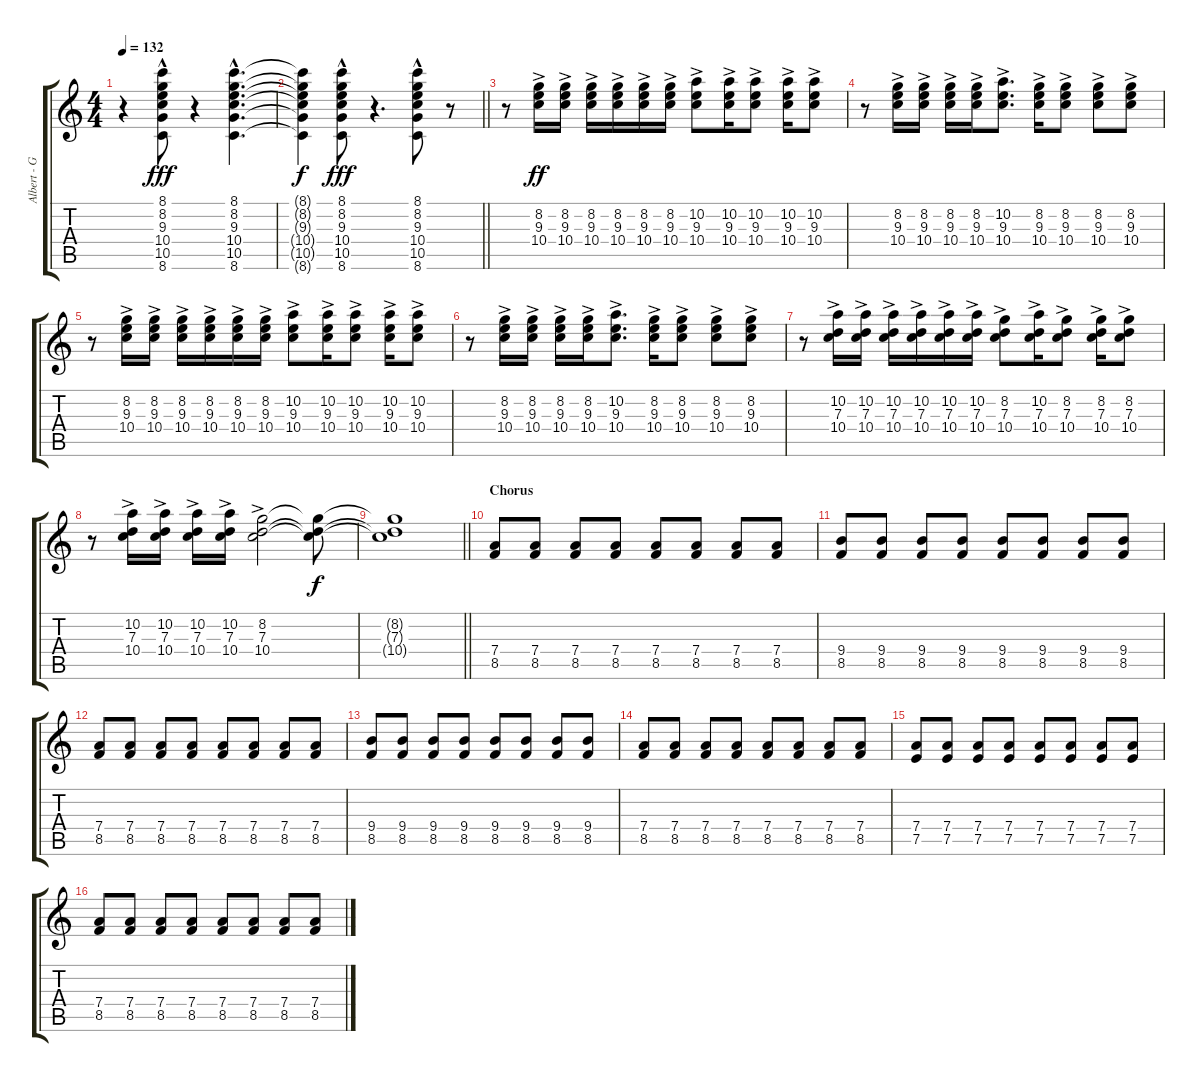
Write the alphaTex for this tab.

\track ("Albert - Guitar RSE" "Albert - G") {instrument electricguitarjazz}
\staff {score tabs}
\tuning (E4 B3 G3 D3 A2 E2) {hide}
\ts (4 4)
\tempo 132
\clef g2
\ks c
r.4{dy ff} (8.1{hac} 8.2{hac} 9.3{hac} 10.4{hac} 10.5{hac} 8.6{hac}).8{dy fff} r.4 (8.1{hac} 8.2{hac} 9.3{hac} 10.4{hac} 10.5{hac} 8.6{hac}).4{d} |
\barLineRight lightlight
(8.1{t} 8.2{t} 9.3{t} 10.4{t} 10.5{t} 8.6{t}).4{dy f} (8.1{hac} 8.2{hac} 9.3{hac} 10.4{hac} 10.5{hac} 8.6{hac}).8{dy fff} r.4{d} (8.1{hac} 8.2{hac} 9.3{hac} 10.4{hac} 10.5{hac} 8.6{hac}).8 r.8 |
r.8 (8.2{ac} 9.3{ac} 10.4{ac}).16{dy ff} (8.2{ac} 9.3{ac} 10.4{ac}).16 (8.2{ac} 9.3{ac} 10.4{ac}).16 (8.2{ac} 9.3{ac} 10.4{ac}).16 (8.2{ac} 9.3{ac} 10.4{ac}).16 (8.2{ac} 9.3{ac} 10.4{ac}).16 (10.2{ac} 9.3{ac} 10.4{ac}).8 (10.2{ac} 9.3{ac} 10.4{ac}).16 (10.2{ac} 9.3{ac} 10.4{ac}).8 (10.2{ac} 9.3{ac} 10.4{ac}).16 (10.2{ac} 9.3{ac} 10.4{ac}).8 |
r.8 (8.2{ac} 9.3{ac} 10.4{ac}).16 (8.2{ac} 9.3{ac} 10.4{ac}).16 (8.2{ac} 9.3{ac} 10.4{ac}).16 (8.2{ac} 9.3{ac} 10.4{ac}).16 (10.2{ac} 9.3{ac} 10.4{ac}).8{d} (8.2{ac} 9.3{ac} 10.4{ac}).16 (8.2{ac} 9.3{ac} 10.4{ac}).8 (8.2{ac} 9.3{ac} 10.4{ac}).8 (8.2{ac} 9.3{ac} 10.4{ac}).8 |
r.8 (8.2{ac} 9.3{ac} 10.4{ac}).16 (8.2{ac} 9.3{ac} 10.4{ac}).16 (8.2{ac} 9.3{ac} 10.4{ac}).16 (8.2{ac} 9.3{ac} 10.4{ac}).16 (8.2{ac} 9.3{ac} 10.4{ac}).16 (8.2{ac} 9.3{ac} 10.4{ac}).16 (10.2{ac} 9.3{ac} 10.4{ac}).8 (10.2{ac} 9.3{ac} 10.4{ac}).16 (10.2{ac} 9.3{ac} 10.4{ac}).8 (10.2{ac} 9.3{ac} 10.4{ac}).16 (10.2{ac} 9.3{ac} 10.4{ac}).8 |
r.8 (8.2{ac} 9.3{ac} 10.4{ac}).16 (8.2{ac} 9.3{ac} 10.4{ac}).16 (8.2{ac} 9.3{ac} 10.4{ac}).16 (8.2{ac} 9.3{ac} 10.4{ac}).16 (10.2{ac} 9.3{ac} 10.4{ac}).8{d} (8.2{ac} 9.3{ac} 10.4{ac}).16 (8.2{ac} 9.3{ac} 10.4{ac}).8 (8.2{ac} 9.3{ac} 10.4{ac}).8 (8.2{ac} 9.3{ac} 10.4{ac}).8 |
r.8 (10.2{ac} 7.3{ac} 10.4{ac}).16 (10.2{ac} 7.3{ac} 10.4{ac}).16 (10.2{ac} 7.3{ac} 10.4{ac}).16 (10.2{ac} 7.3{ac} 10.4{ac}).16 (10.2{ac} 7.3{ac} 10.4{ac}).16 (10.2{ac} 7.3{ac} 10.4{ac}).16 (8.2{ac} 7.3{ac} 10.4{ac}).8 (10.2{ac} 7.3{ac} 10.4{ac}).16 (8.2{ac} 7.3{ac} 10.4{ac}).8 (8.2{ac} 7.3{ac} 10.4{ac}).16 (8.2{ac} 7.3{ac} 10.4{ac}).8 |
r.8 (10.2{ac} 7.3{ac} 10.4{ac}).16 (10.2{ac} 7.3{ac} 10.4{ac}).16 (10.2{ac} 7.3{ac} 10.4{ac}).16 (10.2{ac} 7.3{ac} 10.4{ac}).16 (8.2{ac} 7.3{ac} 10.4{ac}).2 (8.2{t} 7.3{t} 10.4{t}).8{dy f} |
\barLineRight lightlight
(8.2{t} 7.3{t} 10.4{t}).1 |
\section ("" "Chorus")
(7.4 8.5).8 (7.4 8.5).8 (7.4 8.5).8 (7.4 8.5).8 (7.4 8.5).8 (7.4 8.5).8 (7.4 8.5).8 (7.4 8.5).8 |
(9.4 8.5).8 (9.4 8.5).8 (9.4 8.5).8 (9.4 8.5).8 (9.4 8.5).8 (9.4 8.5).8 (9.4 8.5).8 (9.4 8.5).8 |
(7.4 8.5).8 (7.4 8.5).8 (7.4 8.5).8 (7.4 8.5).8 (7.4 8.5).8 (7.4 8.5).8 (7.4 8.5).8 (7.4 8.5).8 |
(9.4 8.5).8 (9.4 8.5).8 (9.4 8.5).8 (9.4 8.5).8 (9.4 8.5).8 (9.4 8.5).8 (9.4 8.5).8 (9.4 8.5).8 |
(7.4 8.5).8 (7.4 8.5).8 (7.4 8.5).8 (7.4 8.5).8 (7.4 8.5).8 (7.4 8.5).8 (7.4 8.5).8 (7.4 8.5).8 |
(7.4 7.5).8 (7.4 7.5).8 (7.4 7.5).8 (7.4 7.5).8 (7.4 7.5).8 (7.4 7.5).8 (7.4 7.5).8 (7.4 7.5).8 |
(7.4 8.5).8 (7.4 8.5).8 (7.4 8.5).8 (7.4 8.5).8 (7.4 8.5).8 (7.4 8.5).8 (7.4 8.5).8 (7.4 8.5).8
